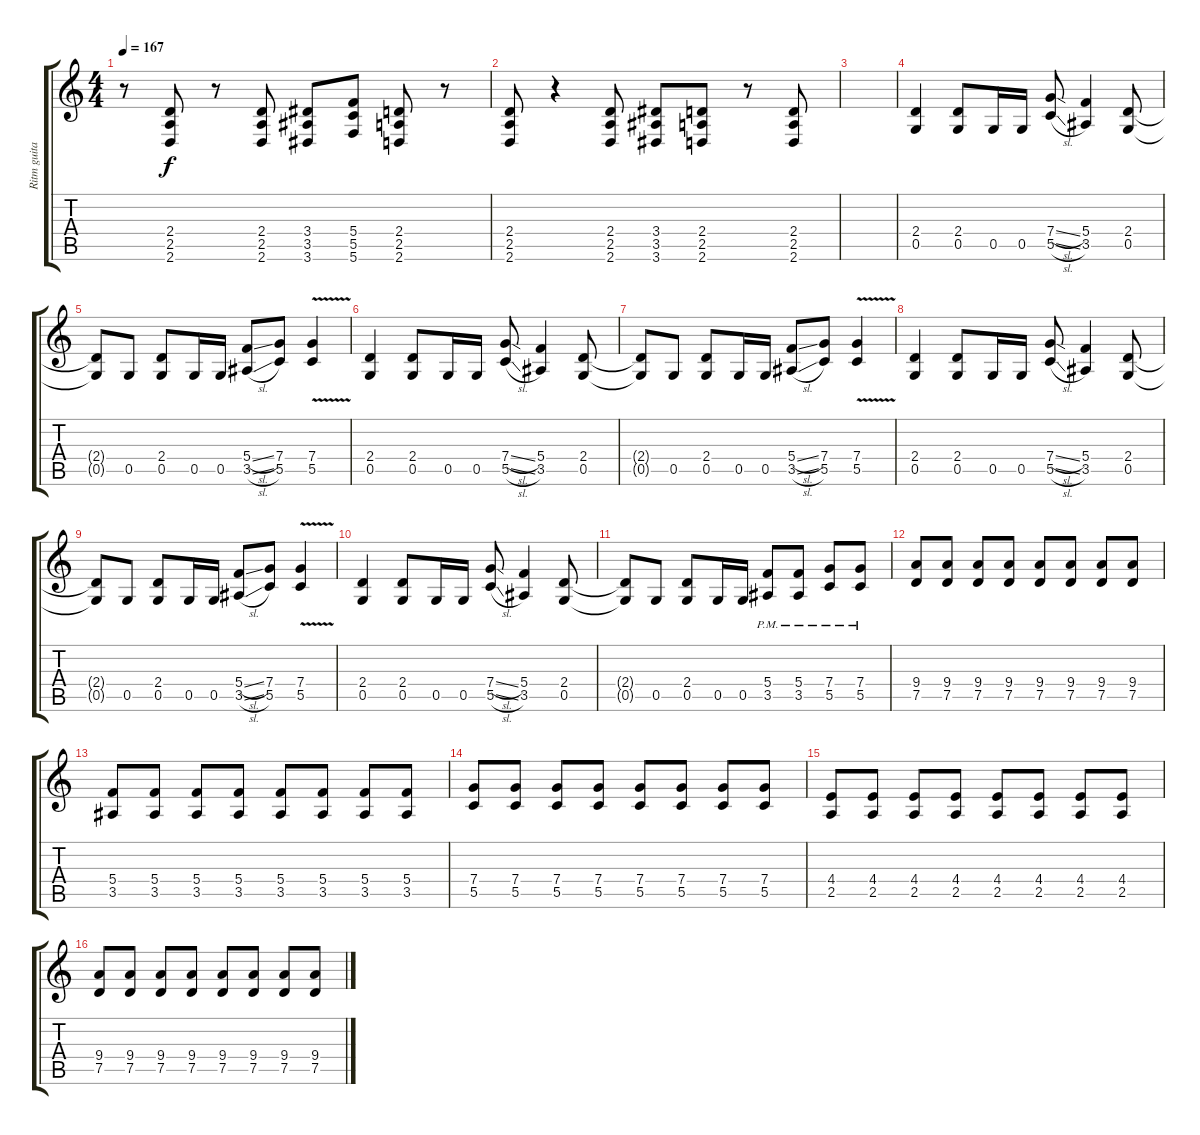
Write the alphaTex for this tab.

\track ("Ritm guitar" "Ritm guita") {instrument distortionguitar}
\staff {score tabs}
\tuning (D4 A3 F3 C3 G2 C2) {hide}
\ts (4 4)
\tempo 167
\clef g2
\ks c
r.8{dy f} (2.4 2.5 2.6).8 r.8 (2.4 2.5 2.6).8 (3.4 3.5 3.6).8 (5.4 5.5 5.6).8 (2.4 2.5 2.6).8 r.8 |
(2.4 2.5 2.6).8 r.4 (2.4 2.5 2.6).8 (3.4 3.5 3.6).8 (2.4 2.5 2.6).8 r.8 (2.4 2.5 2.6).8 |
|
(2.4 0.5).4 (2.4 0.5).8 0.5.16 0.5.16 (7.4{sl} 5.5{sl}).8 (5.4 3.5).4 (2.4 0.5).8 |
(2.4{t} 0.5{t}).8 0.5.8 (2.4 0.5).8 0.5.16 0.5.16 (5.4{sl} 3.5{sl}).8 (7.4 5.5).8 (7.4{v} 5.5).4 |
(2.4 0.5).4 (2.4 0.5).8 0.5.16 0.5.16 (7.4{sl} 5.5{sl}).8 (5.4 3.5).4 (2.4 0.5).8 |
(2.4{t} 0.5{t}).8 0.5.8 (2.4 0.5).8 0.5.16 0.5.16 (5.4{sl} 3.5{sl}).8 (7.4 5.5).8 (7.4{v} 5.5).4 |
(2.4 0.5).4 (2.4 0.5).8 0.5.16 0.5.16 (7.4{sl} 5.5{sl}).8 (5.4 3.5).4 (2.4 0.5).8 |
(2.4{t} 0.5{t}).8 0.5.8 (2.4 0.5).8 0.5.16 0.5.16 (5.4{sl} 3.5{sl}).8 (7.4 5.5).8 (7.4{v} 5.5).4 |
(2.4 0.5).4 (2.4 0.5).8 0.5.16 0.5.16 (7.4{sl} 5.5{sl}).8 (5.4 3.5).4 (2.4 0.5).8 |
(2.4{t} 0.5{t}).8 0.5.8 (2.4 0.5).8 0.5.16 0.5.16 (5.4{pm} 3.5{pm}).8 (5.4{pm} 3.5{pm}).8 (7.4{pm} 5.5{pm}).8 (7.4{pm} 5.5{pm}).8 |
(9.4 7.5).8 (9.4 7.5).8 (9.4 7.5).8 (9.4 7.5).8 (9.4 7.5).8 (9.4 7.5).8 (9.4 7.5).8 (9.4 7.5).8 |
(5.4 3.5).8 (5.4 3.5).8 (5.4 3.5).8 (5.4 3.5).8 (5.4 3.5).8 (5.4 3.5).8 (5.4 3.5).8 (5.4 3.5).8 |
(7.4 5.5).8 (7.4 5.5).8 (7.4 5.5).8 (7.4 5.5).8 (7.4 5.5).8 (7.4 5.5).8 (7.4 5.5).8 (7.4 5.5).8 |
(4.4 2.5).8 (4.4 2.5).8 (4.4 2.5).8 (4.4 2.5).8 (4.4 2.5).8 (4.4 2.5).8 (4.4 2.5).8 (4.4 2.5).8 |
(9.4 7.5).8 (9.4 7.5).8 (9.4 7.5).8 (9.4 7.5).8 (9.4 7.5).8 (9.4 7.5).8 (9.4 7.5).8 (9.4 7.5).8
